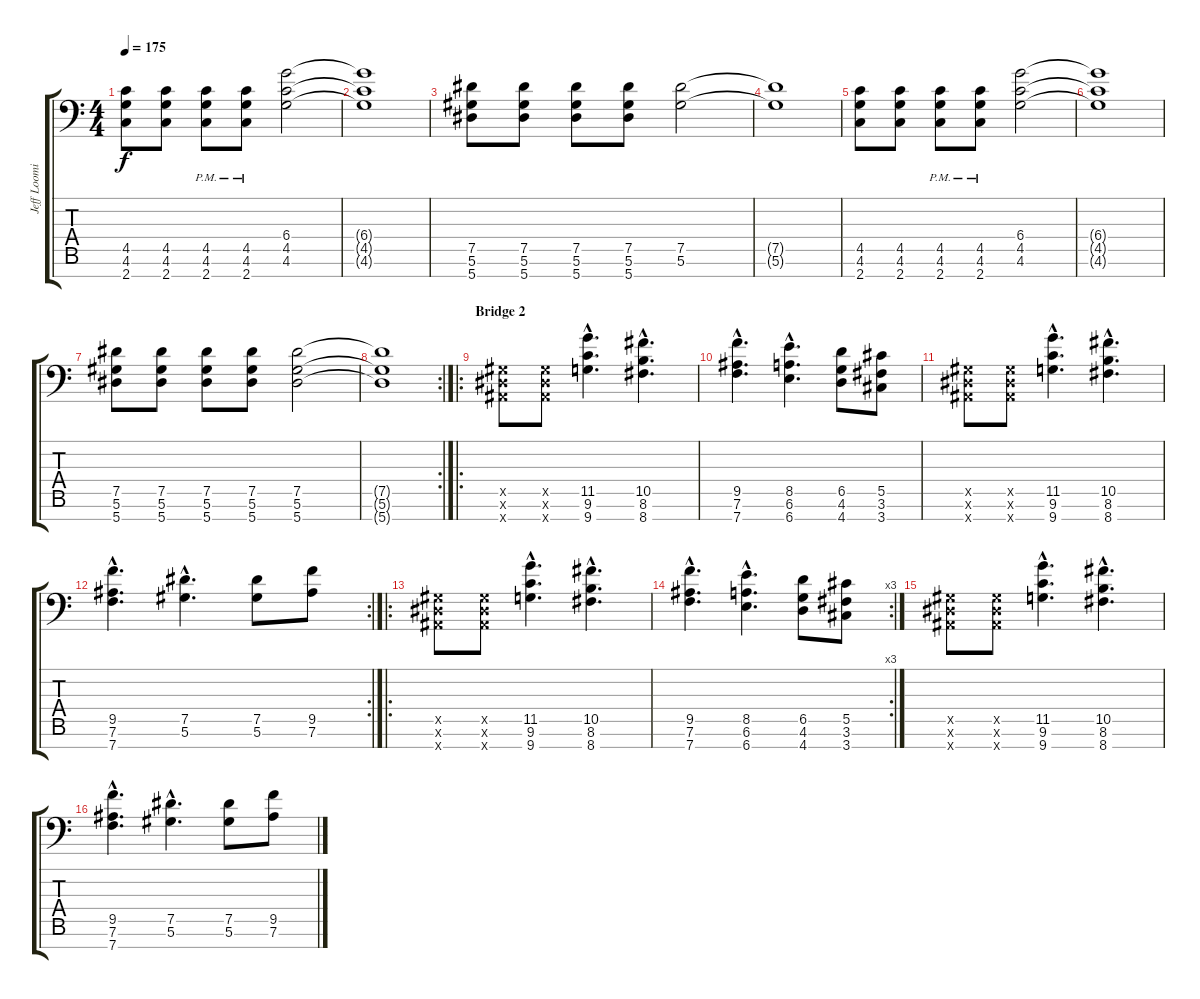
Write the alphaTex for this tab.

\track ("Jeff Loomis" "Jeff Loomi") {instrument distortionguitar}
\staff {score tabs}
\tuning (Eb4 Bb3 Gb3 Db3 Ab2 Eb2 Bb1) {hide}
\ts (4 4)
\tempo 175
\clef f4
\ks c
(4.5 4.6 2.7).8{dy f} (4.5 4.6 2.7).8 (4.5 4.6{pm} 2.7).8 (4.5 4.6{pm} 2.7).8 (6.4 4.5 4.6).2 |
(6.4{t} 4.5{t} 4.6{t}).1 |
(7.5 5.6 5.7).8 (7.5 5.6 5.7).8 (7.5 5.6 5.7).8 (7.5 5.6 5.7).8 (7.5 5.6).2 |
(7.5{t} 5.6{t}).1 |
(4.5 4.6 2.7).8 (4.5 4.6 2.7).8 (4.5 4.6{pm} 2.7).8 (4.5 4.6{pm} 2.7).8 (6.4 4.5 4.6).2 |
(6.4{t} 4.5{t} 4.6{t}).1 |
(7.5 5.6 5.7).8 (7.5 5.6 5.7).8 (7.5 5.6 5.7).8 (7.5 5.6 5.7).8 (7.5 5.6 5.7).2 |
\rc 2
(7.5{t} 5.6{t} 5.7{t}).1 |
\ro
\section ("" "Bridge 2")
(0.5{x} 0.6{x} 0.7{x}).8 (0.5{x} 0.6{x} 0.7{x}).8 (11.5{hac} 9.6{hac} 9.7{hac}).4{d} (10.5{hac} 8.6{hac} 8.7{hac}).4{d} |
(9.5{hac} 7.6{hac} 7.7{hac}).4{d} (8.5{hac} 6.6{hac} 6.7{hac}).4{d} (6.5 4.6 4.7).8 (5.5 3.6 3.7).8 |
(0.5{x} 0.6{x} 0.7{x}).8 (0.5{x} 0.6{x} 0.7{x}).8 (11.5{hac} 9.6{hac} 9.7{hac}).4{d} (10.5{hac} 8.6{hac} 8.7{hac}).4{d} |
\rc 2
(9.5{hac} 7.6{hac} 7.7{hac}).4{d} (7.5{hac} 5.6{hac}).4{d} (7.5 5.6).8 (9.5 7.6).8 |
\ro
(0.5{x} 0.6{x} 0.7{x}).8 (0.5{x} 0.6{x} 0.7{x}).8 (11.5{hac} 9.6{hac} 9.7{hac}).4{d} (10.5{hac} 8.6{hac} 8.7{hac}).4{d} |
\rc 3
(9.5{hac} 7.6{hac} 7.7{hac}).4{d} (8.5{hac} 6.6{hac} 6.7{hac}).4{d} (6.5 4.6 4.7).8 (5.5 3.6 3.7).8 |
(0.5{x} 0.6{x} 0.7{x}).8 (0.5{x} 0.6{x} 0.7{x}).8 (11.5{hac} 9.6{hac} 9.7{hac}).4{d} (10.5{hac} 8.6{hac} 8.7{hac}).4{d} |
(9.5{hac} 7.6{hac} 7.7{hac}).4{d} (7.5{hac} 5.6{hac}).4{d} (7.5 5.6).8 (9.5 7.6).8
